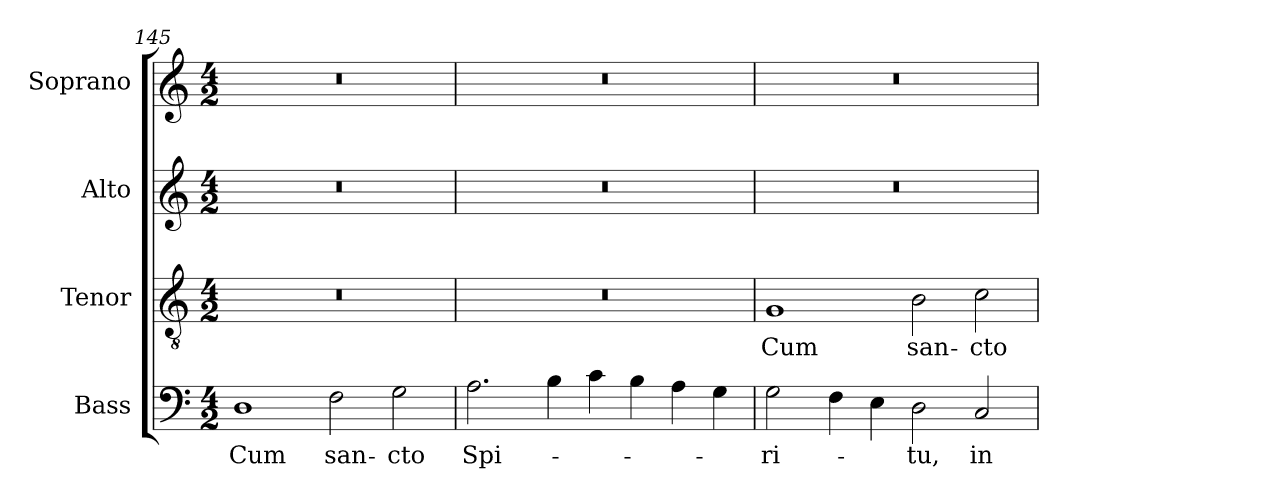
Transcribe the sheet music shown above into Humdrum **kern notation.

**kern	**text	**kern	**text	**kern	**kern
*part4	*part4	*part3	*part3	*part2	*part1
*staff4	*staff4	*staff3	*staff3	*staff2	*staff1
*I"Bass	*	*I"Tenor	*	*I"Alto	*I"Soprano
*clefF4	*	*clefGv2	*	*clefG2	*clefG2
*k[]	*	*k[]	*	*k[]	*k[]
*C:	*	*C:	*	*C:	*C:
*M4/2	*	*M4/2	*	*M4/2	*M4/2
=145	=145	=145	=145	=145	=145
1D	Cum	0r	.	0r	0r
2F\	san-	.	.	.	.
2G\	-cto	.	.	.	.
=146	=146	=146	=146	=146	=146
2.A\	Spi-	0r	.	0r	0r
4B\	.	.	.	.	.
4c\	.	.	.	.	.
4B\	.	.	.	.	.
4A\	.	.	.	.	.
4G\	.	.	.	.	.
=147	=147	=147	=147	=147	=147
2G\	-ri-	1G	Cum	0r	0r
4F\	.	.	.	.	.
4E\	.	.	.	.	.
2D\	-tu,	2B\	san-	.	.
2C/	in	2c\	-cto	.	.
=	=	=	=	=	=
*-	*-	*-	*-	*-	*-
